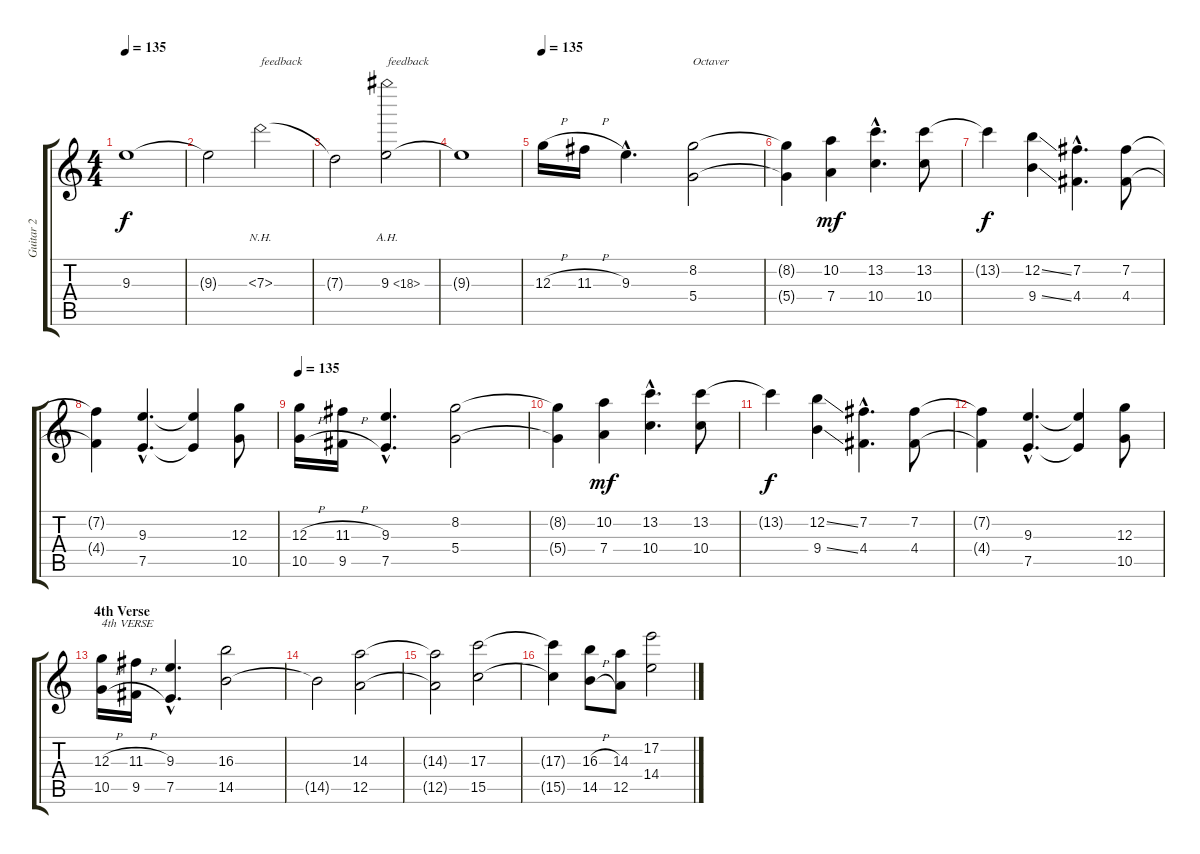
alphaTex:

\track ("Guitar 2" "Guitar 2") {instrument overdrivenguitar}
\staff {score tabs}
\tuning (E4 B3 G3 D3 A2 E2) {hide}
\ts (4 4)
\tempo 135
\clef g2
\ks c
9.3{t}.1{dy f} |
9.3{t}.2 7.3{nh}.2{txt "feedback"} |
7.3{t}.2 9.3{ah 9}.2{txt "feedback"} |
9.3{t}.1 |
\tempo 135
12.3{h}.16 11.3{h}.16 9.3{hac}.4{d} (8.2 5.4).2{txt "Octaver"} |
(8.2{t} 5.4{t}).4 (10.2 7.4).4{dy mf} (13.2{hac} 10.4{hac}).4{d} (13.2 10.4).8 |
13.2{t}.4{dy f} (12.2{ss} 9.4{ss}).4 (7.2{hac} 4.4{hac}).4{d} (7.2 4.4).8 |
(7.2{t} 4.4{t}).4 (9.3{hac} 7.5{hac}).4{d} (9.3{t} 7.5{t}).4 (12.3 10.5).8 |
\tempo 135
(12.3{h} 10.5{h}).16 (11.3{h} 9.5{h}).16 (9.3{hac} 7.5{hac}).4{d} (8.2 5.4).2 |
(8.2{t} 5.4{t}).4 (10.2 7.4).4{dy mf} (13.2{hac} 10.4{hac}).4{d} (13.2 10.4).8 |
13.2{t}.4{dy f} (12.2{ss} 9.4{ss}).4 (7.2{hac} 4.4{hac}).4{d} (7.2 4.4).8 |
(7.2{t} 4.4{t}).4 (9.3{hac} 7.5{hac}).4{d} (9.3{t} 7.5{t}).4 (12.3 10.5).8 |
\section ("" "4th Verse")
(12.3{h} 10.5{h}).16{txt "4th VERSE"} (11.3{h} 9.5{h}).16 (9.3{hac} 7.5{hac}).4{d} (16.3 14.5).2 |
14.5{t}.2 (14.3 12.5).2 |
(14.3{t} 12.5{t}).2 (17.3 15.5).2 |
(17.3{t} 15.5{t}).4 (16.3{h} 14.5{h}).8 (14.3 12.5).8 (17.2 14.4).2
